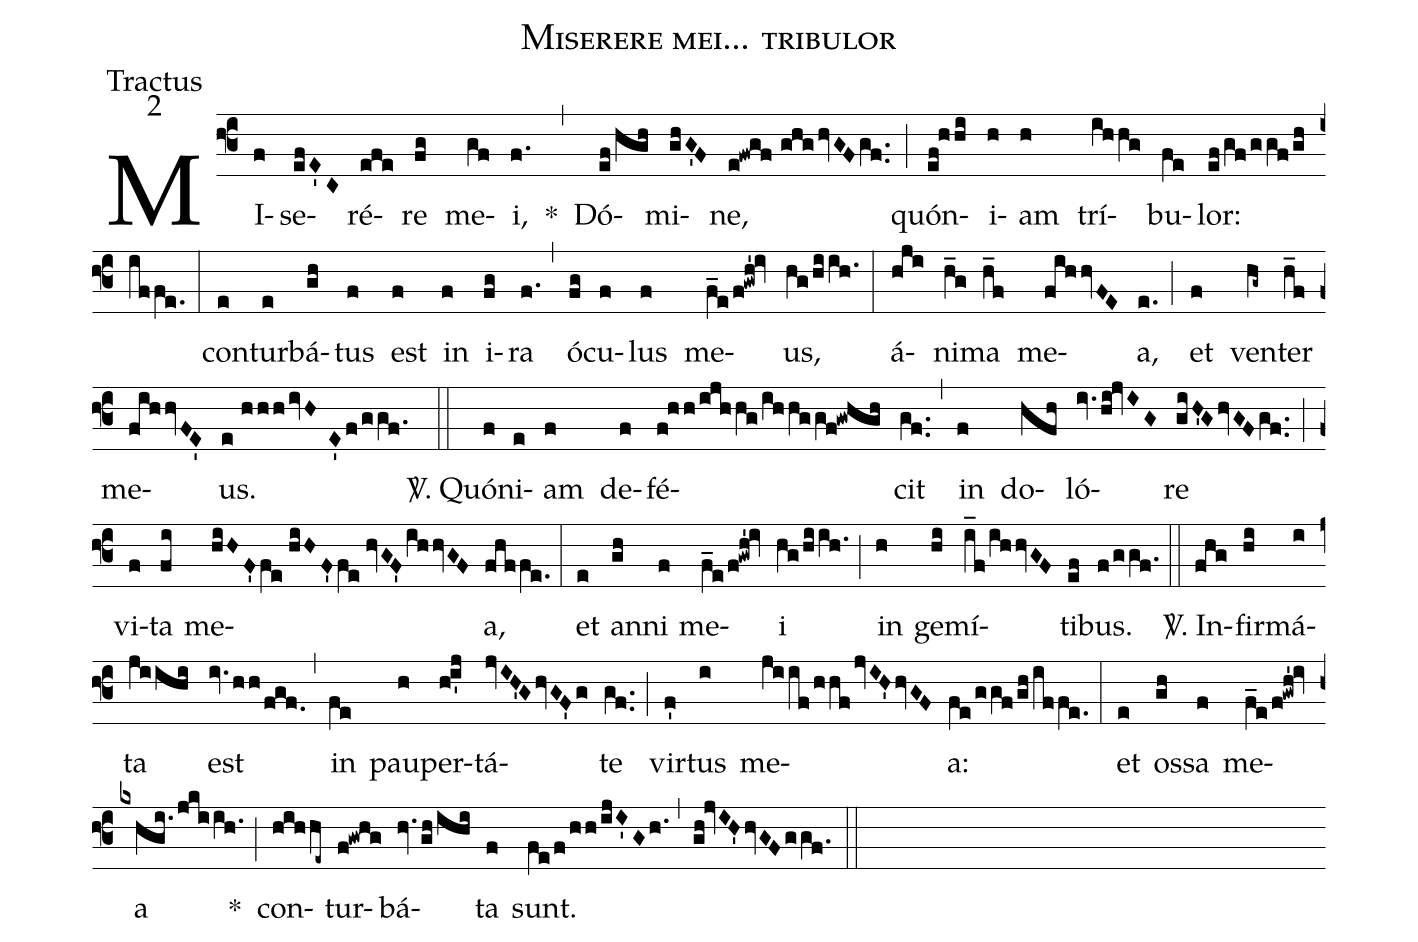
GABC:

name:Miserere mei... tribulor;
office-part:Tractus;
mode:2;
%%
(f3) MI(f)se(efE'C)ré(efe)re(fg) me(gf)i,(f.) *(,) Dó(ef/hgh)mi(ghG'F)ne,(e!fwgf//ghghvGFgf..) (;) quón(ef!hhi)i(h)am(h) trí(ihhg)bu(fe)lor:(ef/gf/ggf/gh/iffe.) (:)
con(e)tur(e)bá(gh)tus(f) est(f) in(f) i(fg)ra(f.) (,) ó(fg)cu(f)lus(f) me(f_e/f!gwh'!iv)us,(hg/hiih.) (:)
á(hji)ni(h_g)ma(h_f) me(fihhvFE)a,(e.) (;) et(f) ven(hg~)ter(h_f) me(fihhvFE')us.(e//hhhivHE'f/ggf.) (::)
<sp>V/</sp>. Quón(f)i(e)am(f) de(f)fé(f!hh/ijhhg/ihhggf!gwhgh)cit(gf..) (,) in(f) do(hfh)ló(iv.hi!jvIG)re(giH'GhvGFgf..) (;) vi(f)ta(fi) me(hiHF'fe//hiHF'fe//hvGF'ihhvGF)a,(fhffe.) (:)
et(e) an(gh)ni(f) me(f_e/f!gwh'!iv)i(hg/hiih.) (;) in(h) ge(hi)mí(i_f/ihhvGF)ti(ef)bus.(f/ggf.) (::)
<sp>V/</sp>. In(fhg)fir(hi)má(i)ta(jiihi) est(iv.hh/fgf.) (,) in(fe) pau(h)per(h!i'j)tá(jvIH'GhvGF'g)te(gf..) (;) vir(f')tus(i) me(jiif/hhfjvIH'hvGF)a:(fe/ggf/gh/iffe.) (:)
et(e) os(gh)sa(f) me(f_e/f!gwh'!iv)a(kx!hgi./jkiih.) *(;) con(hihhe~)tur(f!gwhg)bá(hv.gh/ihi)ta(f) sunt.(fe/f/hh/ijI'Gh.) (,) (gh!jvIH'hvGFggf.) (::)
